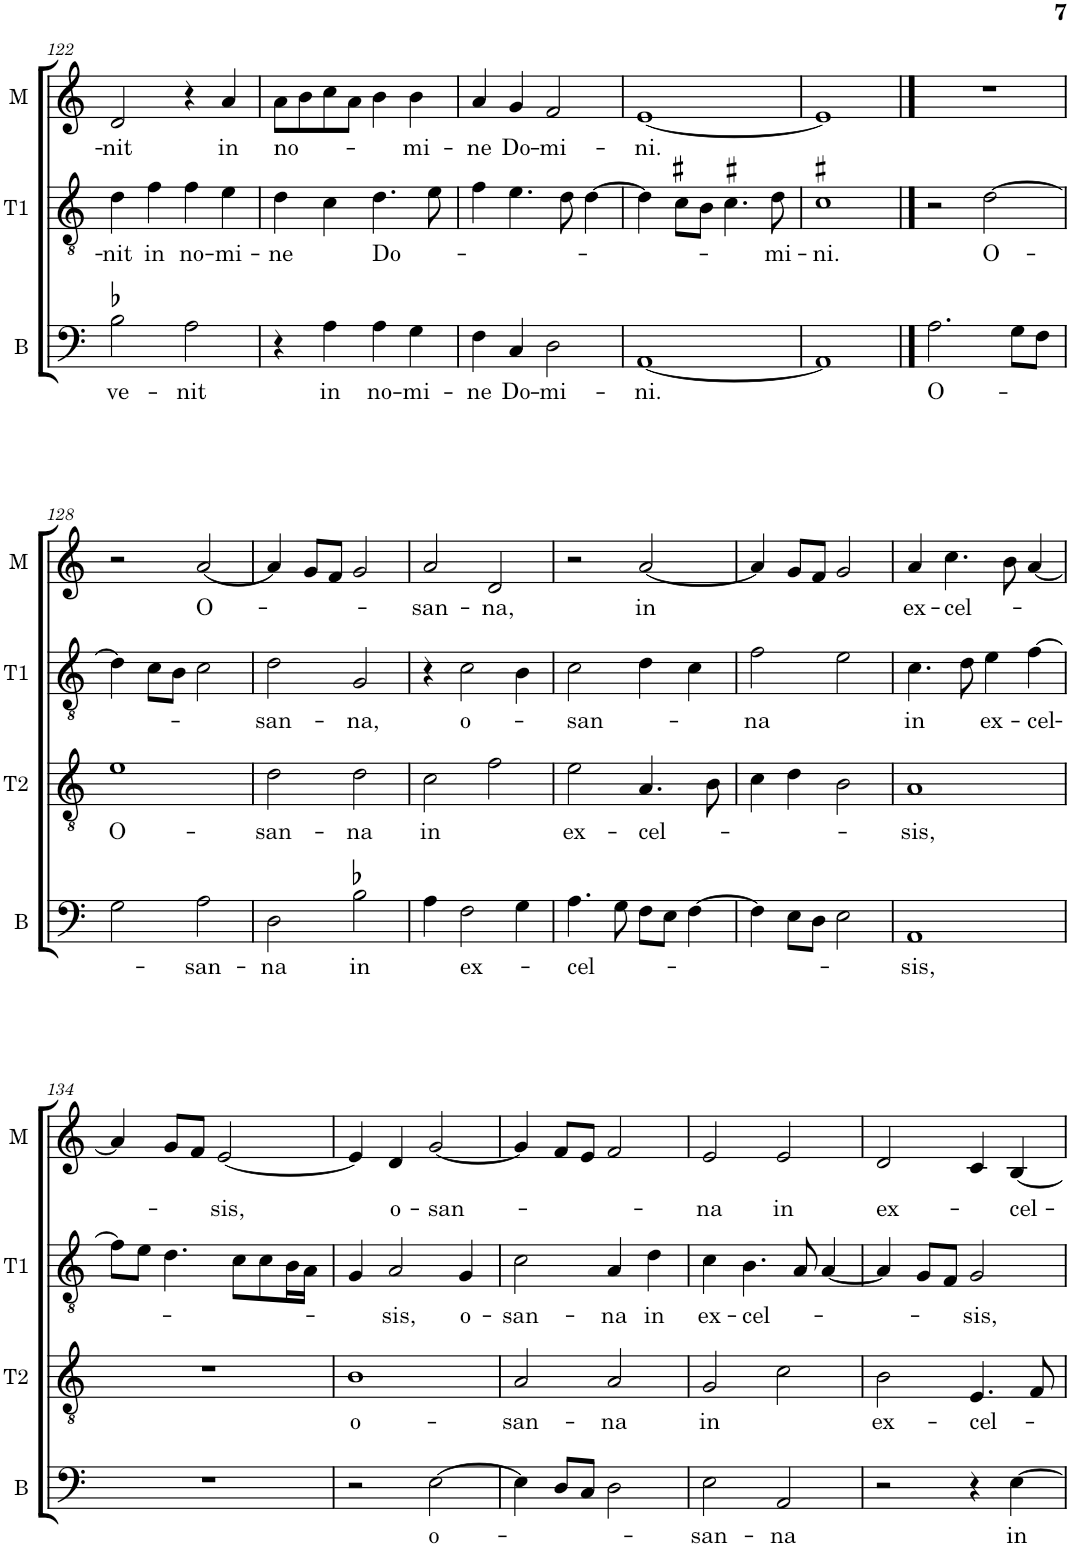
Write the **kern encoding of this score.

**kern	**text	**kern	**text	**kern	**text	**kern	**text
*part4	*part4	*part3	*part3	*part2	*part2	*part1	*part1
*staff4	*staff4	*staff3	*staff3	*staff2	*staff2	*staff1	*staff1
*I"B	*	*I"T2	*	*I"T1	*	*I"Mez	*
*I'B	*	*I'T2	*	*I'T1	*	*I'M	*
!!LO:PB:g=z
*clefF4	*	*clefGv2	*	*clefGv2	*	*clefG2	*
*	*	*	*	*Trd4c7	*	*	*
*k[]	*	*k[]	*	*k[]	*	*k[]	*
*M2/2	*	*M2/2	*	*M2/2	*	*M2/2	*
*met(c|)	*	*met(c|)	*	*met(c|)	*	*met(c|)	*
=122	=122	=122	=122	=122	=122	=122	=122
!	!LO:LY:b	!	!	!	!LO:LY:b	!	!LO:LY:b
2B-X\	ve-	1r	.	4d\	-nit	2d/	-nit
!	!	!	!	!	!LO:LY:b	!	!
.	.	.	.	4f\	in	.	.
!	!LO:LY:b	!	!	!	!LO:LY:b	!	!
2A\	-nit	.	.	4f\	no-	4r	.
!	!	!	!	!	!LO:LY:b	!	!LO:LY:b
.	.	.	.	4e\	-mi-	4a/	in
=123	=123	=123	=123	=123	=123	=123	=123
!	!	!	!	!	!LO:LY:b	!	!LO:LY:b
4r	.	1r	.	4d\	-ne	8a\L	no-
.	.	.	.	.	.	8b\	.
!	!LO:LY:b	!	!	!	!	!	!
4A\	in	.	.	4c\	.	8cc\	.
.	.	.	.	.	.	8a\J	.
!	!LO:LY:b	!	!	!	!LO:LY:b	!	!
4A\	no-	.	.	4.d\	Do-	4b\	.
!	!LO:LY:b	!	!	!	!	!	!LO:LY:b
4G\	-mi-	.	.	.	.	4b\	-mi-
.	.	.	.	8e\	.	.	.
=124	=124	=124	=124	=124	=124	=124	=124
!	!LO:LY:b	!	!	!	!	!	!LO:LY:b
4F\	-ne	1r	.	4f\	.	4a/	-ne
!	!LO:LY:b	!	!	!	!	!	!LO:LY:b
4C/	Do-	.	.	4.e\	.	4g/	Do-
!	!LO:LY:b	!	!	!	!	!	!LO:LY:b
2D\	-mi-	.	.	.	.	2f/	-mi-
.	.	.	.	8d\	.	.	.
.	.	.	.	[4d\	.	.	.
=125	=125	=125	=125	=125	=125	=125	=125
!	!LO:LY:b	!	!	!	!	!	!LO:LY:b
[1AA	-ni.	1r	.	4d\]	.	[1e	-ni.
.	.	.	.	8c#X\L	.	.	.
.	.	.	.	8B\J	.	.	.
.	.	.	.	4.c#X\	.	.	.
!	!	!	!	!	!LO:LY:b	!	!
.	.	.	.	8d\	-mi-	.	.
=126	=126	=126	=126	=126	=126	=126	=126
!	!	!	!	!	!LO:LY:b	!	!
1AA]	.	1r	.	1c#X	-ni.	1e]	.
==127	==127	==127	==127	==127	==127	==127	==127
!	!LO:LY:b	!	!	!	!	!	!
2.A\	O-	1r	.	2r	.	1r	.
!	!	!	!	!	!LO:LY:b	!	!
.	.	.	.	[2d\	O-	.	.
8G\L	.	.	.	.	.	.	.
8F\J	.	.	.	.	.	.	.
!!LO:LB:g=z
=128	=128	=128	=128	=128	=128	=128	=128
!	!	!	!LO:LY:b	!	!	!	!
2G\	.	1e	O-	4d\]	.	2r	.
.	.	.	.	8c\L	.	.	.
.	.	.	.	8B\J	.	.	.
!	!LO:LY:b	!	!	!	!	!	!LO:LY:b
2A\	-san-	.	.	2c\	.	[2a/	O-
=129	=129	=129	=129	=129	=129	=129	=129
!	!LO:LY:b	!	!LO:LY:b	!	!LO:LY:b	!	!
2D\	-na	2d\	-san-	2d\	-san-	4a/]	.
.	.	.	.	.	.	8g/L	.
.	.	.	.	.	.	8f/J	.
!	!LO:LY:b	!	!LO:LY:b	!	!LO:LY:b	!	!
2B-X\	in	2d\	-na	2G/	-na,	2g/	.
=130	=130	=130	=130	=130	=130	=130	=130
!	!	!	!LO:LY:b	!	!	!	!LO:LY:b
4A\	.	2c\	in	4r	.	2a/	-san-
!	!LO:LY:b	!	!	!	!LO:LY:b	!	!
2F\	ex-	.	.	2c\	o-	.	.
!	!	!	!	!	!	!	!LO:LY:b
.	.	2f\	.	.	.	2d/	-na,
4G\	.	.	.	4B\	.	.	.
=131	=131	=131	=131	=131	=131	=131	=131
!	!LO:LY:b	!	!LO:LY:b	!	!LO:LY:b	!	!
4.A\	-cel-	2e\	ex-	2c\	-san-	2r	.
8G\	.	.	.	.	.	.	.
!	!	!	!LO:LY:b	!	!	!	!LO:LY:b
8F\L	.	4.A/	-cel-	4d\	.	[2a/	in
8E\J	.	.	.	.	.	.	.
[4F\	.	.	.	4c\	.	.	.
.	.	8B\	.	.	.	.	.
=132	=132	=132	=132	=132	=132	=132	=132
!	!	!	!	!	!LO:LY:b	!	!
4F\]	.	4c\	.	2f\	-na	4a/]	.
8E\L	.	4d\	.	.	.	8g/L	.
8D\J	.	.	.	.	.	8f/J	.
2E\	.	2B\	.	2e\	.	2g/	.
=133	=133	=133	=133	=133	=133	=133	=133
!	!LO:LY:b	!	!LO:LY:b	!	!LO:LY:b	!	!LO:LY:b
1AA	-sis,	1A	-sis,	4.c\	in	4a/	ex-
!	!	!	!	!	!	!	!LO:LY:b
.	.	.	.	.	.	4.cc\	-cel-
.	.	.	.	8d\	.	.	.
!	!	!	!	!	!LO:LY:b	!	!
.	.	.	.	4e\	ex-	.	.
.	.	.	.	.	.	8b\	.
!	!	!	!	!	!LO:LY:b	!	!
.	.	.	.	[4f\	-cel-	[4a/	.
!!LO:LB:g=z
=134	=134	=134	=134	=134	=134	=134	=134
1r	.	1r	.	8f\L]	.	4a/]	.
.	.	.	.	8e\J	.	.	.
.	.	.	.	4.d\	.	8g/L	.
.	.	.	.	.	.	8f/J	.
!	!	!	!	!	!	!	!LO:LY:b
.	.	.	.	.	.	[2e/	-sis,
.	.	.	.	8c\L	.	.	.
.	.	.	.	8c\	.	.	.
.	.	.	.	16B\L	.	.	.
.	.	.	.	16A\JJ	.	.	.
=135	=135	=135	=135	=135	=135	=135	=135
!	!	!	!LO:LY:b	!	!	!	!
2r	.	1B	o-	4G/	.	4e/]	.
!	!	!	!	!	!LO:LY:b	!	!LO:LY:b
.	.	.	.	2A/	-sis,	4d/	o-
!	!LO:LY:b	!	!	!	!	!	!LO:LY:b
[2E\	o-	.	.	.	.	[2g/	-san-
!	!	!	!	!	!LO:LY:b	!	!
.	.	.	.	4G/	o-	.	.
=136	=136	=136	=136	=136	=136	=136	=136
!	!	!	!LO:LY:b	!	!LO:LY:b	!	!
4E\]	.	2A/	-san-	2c\	-san-	4g/]	.
8D/L	.	.	.	.	.	8f/L	.
8C/J	.	.	.	.	.	8e/J	.
!	!	!	!LO:LY:b	!	!LO:LY:b	!	!
2D\	.	2A/	-na	4A/	-na	2f/	.
!	!	!	!	!	!LO:LY:b	!	!
.	.	.	.	4d\	in	.	.
=137	=137	=137	=137	=137	=137	=137	=137
!	!LO:LY:b	!	!LO:LY:b	!	!LO:LY:b	!	!LO:LY:b
2E\	-san-	2G/	in	4c\	ex-	2e/	-na
!	!	!	!	!	!LO:LY:b	!	!
.	.	.	.	4.B\	-cel-	.	.
!	!LO:LY:b	!	!	!	!	!	!LO:LY:b
2AA/	-na	2c\	.	.	.	2e/	in
.	.	.	.	8A/	.	.	.
.	.	.	.	[4A/	.	.	.
=138	=138	=138	=138	=138	=138	=138	=138
!	!	!	!LO:LY:b	!	!	!	!LO:LY:b
2r	.	2B\	ex-	4A/]	.	2d/	ex-
.	.	.	.	8G/L	.	.	.
.	.	.	.	8F/J	.	.	.
!	!	!	!LO:LY:b	!	!LO:LY:b	!	!
4r	.	4.E/	-cel-	2G/	-sis,	4c/	.
!	!LO:LY:b	!	!	!	!	!	!LO:LY:b
[4E\	in	.	.	.	.	[4B/	-cel-
.	.	8F/	.	.	.	.	.
=	=	=	=	=	=	=	=
*-	*-	*-	*-	*-	*-	*-	*-
